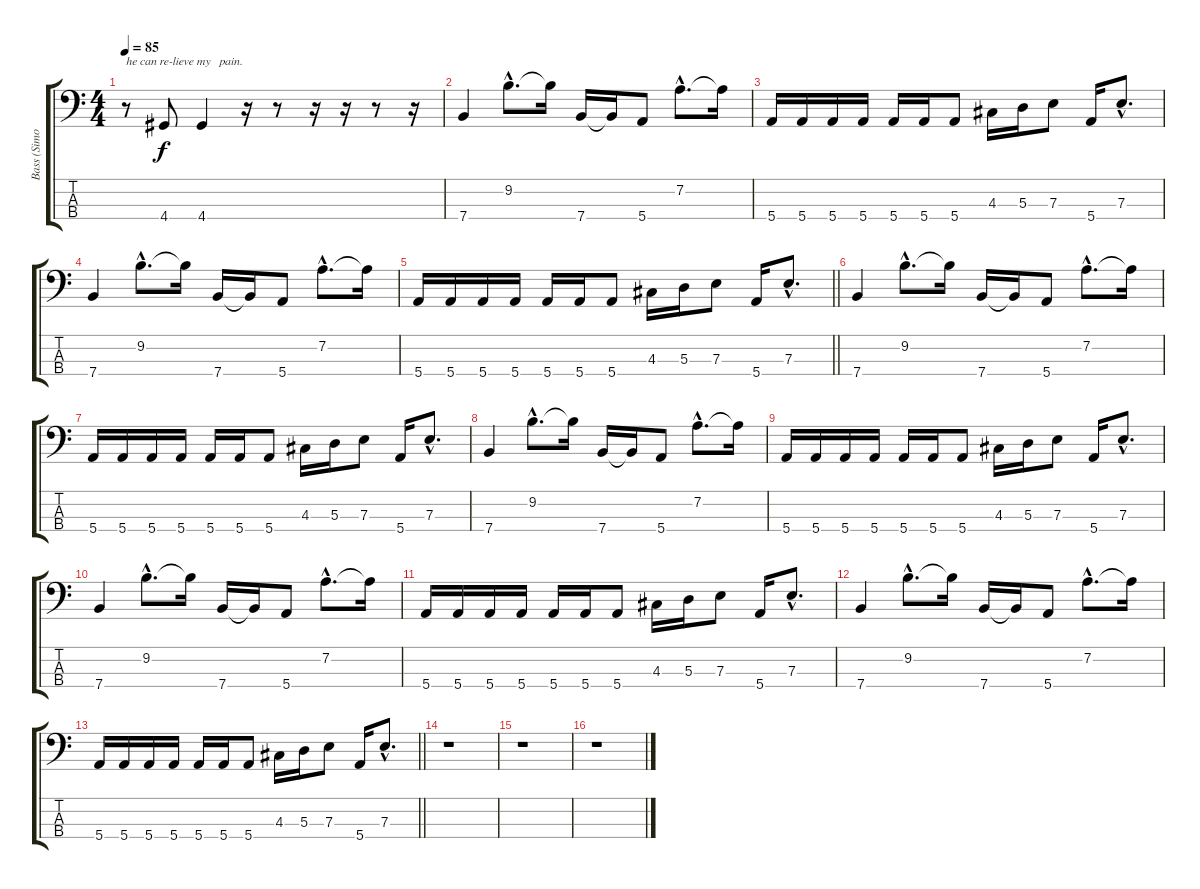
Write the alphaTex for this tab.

\track ("Bass (Simon Jones)" "Bass (Simo") {instrument electricbasspick}
\staff {score tabs}
\tuning (G2 D2 A1 E1) {hide}
\ts (4 4)
\tempo 85
\clef f4
\ks c
r.8{txt "he can re-lieve my   pain." dy f} 4.4.8 4.4.4 r.16 r.8 r.16 r.16 r.8 r.16 |
7.4.4 9.2{hac}.8{d} 9.2{t}.16 7.4.16 7.4{t}.16 5.4.8 7.2{hac}.8{d} 7.2{t}.16 |
5.4.16 5.4.16 5.4.16 5.4.16 5.4.16 5.4.16 5.4.8 4.3.16 5.3.16 7.3.8 5.4.16 7.3{hac}.8{d} |
7.4.4 9.2{hac}.8{d} 9.2{t}.16 7.4.16 7.4{t}.16 5.4.8 7.2{hac}.8{d} 7.2{t}.16 |
\barLineRight lightlight
5.4.16 5.4.16 5.4.16 5.4.16 5.4.16 5.4.16 5.4.8 4.3.16 5.3.16 7.3.8 5.4.16 7.3{hac}.8{d} |
7.4.4 9.2{hac}.8{d} 9.2{t}.16 7.4.16 7.4{t}.16 5.4.8 7.2{hac}.8{d} 7.2{t}.16 |
5.4.16 5.4.16 5.4.16 5.4.16 5.4.16 5.4.16 5.4.8 4.3.16 5.3.16 7.3.8 5.4.16 7.3{hac}.8{d} |
7.4.4 9.2{hac}.8{d} 9.2{t}.16 7.4.16 7.4{t}.16 5.4.8 7.2{hac}.8{d} 7.2{t}.16 |
5.4.16 5.4.16 5.4.16 5.4.16 5.4.16 5.4.16 5.4.8 4.3.16 5.3.16 7.3.8 5.4.16 7.3{hac}.8{d} |
7.4.4 9.2{hac}.8{d} 9.2{t}.16 7.4.16 7.4{t}.16 5.4.8 7.2{hac}.8{d} 7.2{t}.16 |
5.4.16 5.4.16 5.4.16 5.4.16 5.4.16 5.4.16 5.4.8 4.3.16 5.3.16 7.3.8 5.4.16 7.3{hac}.8{d} |
7.4.4 9.2{hac}.8{d} 9.2{t}.16 7.4.16 7.4{t}.16 5.4.8 7.2{hac}.8{d} 7.2{t}.16 |
\barLineRight lightlight
5.4.16 5.4.16 5.4.16 5.4.16 5.4.16 5.4.16 5.4.8 4.3.16 5.3.16 7.3.8 5.4.16 7.3{hac}.8{d} |
r.1 |
r.1 |
r.1
